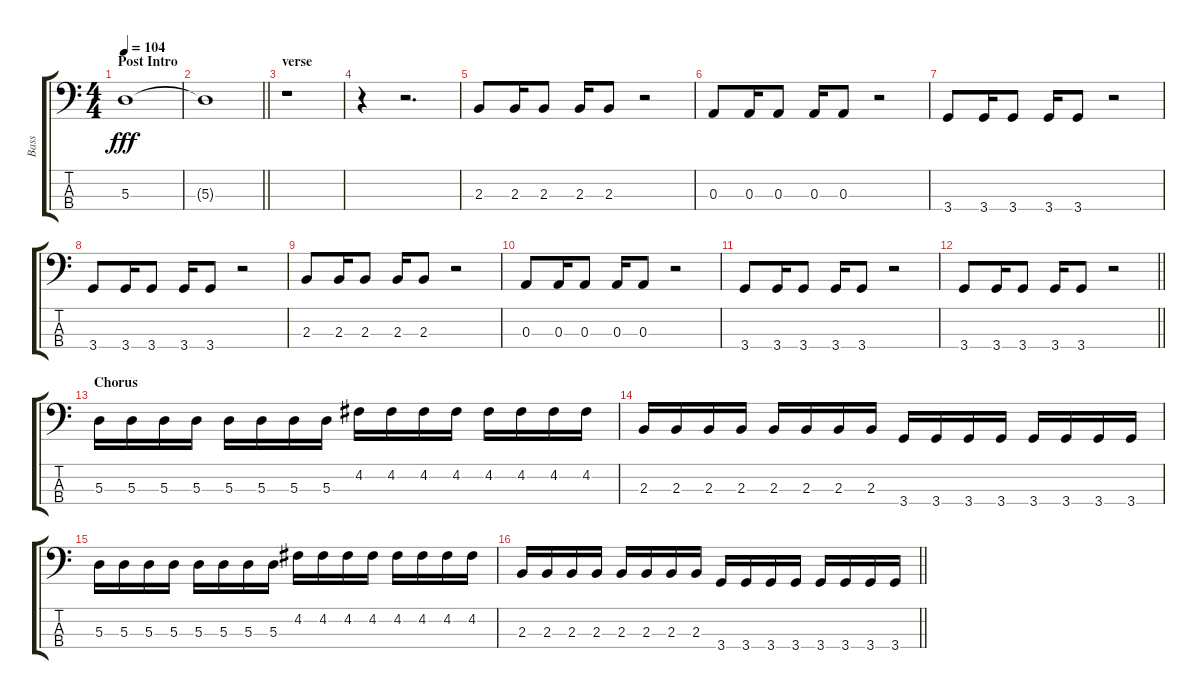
\track ("Bass" "Bass") {instrument electricbassfinger}
\staff {score tabs}
\tuning (G2 D2 A1 E1) {hide}
\ts (4 4)
\section ("" "Post Intro")
\tempo 104
\clef f4
\ks c
5.3.1{dy fff} |
\barLineRight lightlight
5.3{t}.1 |
\section ("" "verse")
r.1 |
r.4 r.2{d} |
2.3.8 2.3.16 2.3.8 2.3.16 2.3.8 r.2 |
0.3.8 0.3.16 0.3.8 0.3.16 0.3.8 r.2 |
3.4.8 3.4.16 3.4.8 3.4.16 3.4.8 r.2 |
3.4.8 3.4.16 3.4.8 3.4.16 3.4.8 r.2 |
2.3.8 2.3.16 2.3.8 2.3.16 2.3.8 r.2 |
0.3.8 0.3.16 0.3.8 0.3.16 0.3.8 r.2 |
3.4.8 3.4.16 3.4.8 3.4.16 3.4.8 r.2 |
\barLineRight lightlight
3.4.8 3.4.16 3.4.8 3.4.16 3.4.8 r.2 |
\section ("" "Chorus")
5.3.16 5.3.16 5.3.16 5.3.16 5.3.16 5.3.16 5.3.16 5.3.16 4.2.16 4.2.16 4.2.16 4.2.16 4.2.16 4.2.16 4.2.16 4.2.16 |
2.3.16 2.3.16 2.3.16 2.3.16 2.3.16 2.3.16 2.3.16 2.3.16 3.4.16 3.4.16 3.4.16 3.4.16 3.4.16 3.4.16 3.4.16 3.4.16 |
5.3.16 5.3.16 5.3.16 5.3.16 5.3.16 5.3.16 5.3.16 5.3.16 4.2.16 4.2.16 4.2.16 4.2.16 4.2.16 4.2.16 4.2.16 4.2.16 |
\barLineRight lightlight
2.3.16 2.3.16 2.3.16 2.3.16 2.3.16 2.3.16 2.3.16 2.3.16 3.4.16 3.4.16 3.4.16 3.4.16 3.4.16 3.4.16 3.4.16 3.4.16
